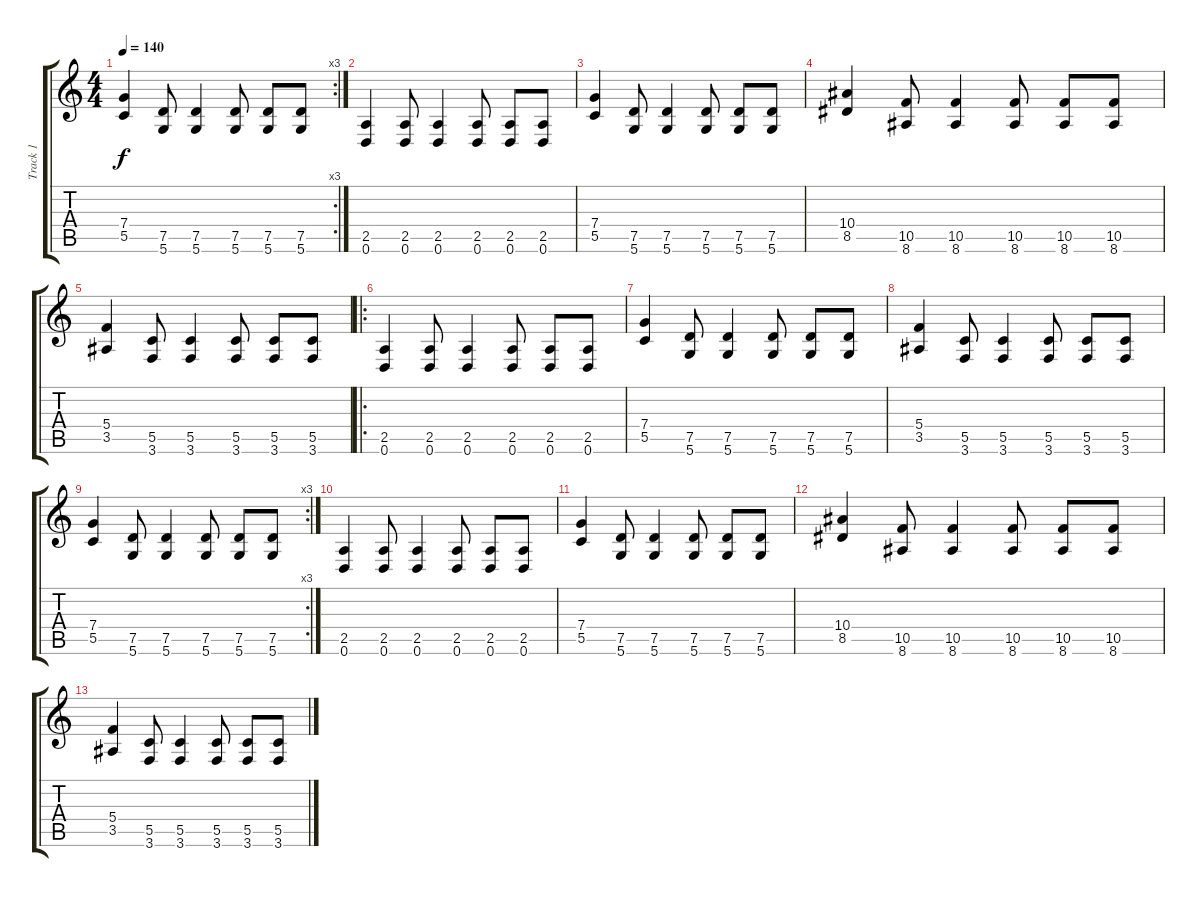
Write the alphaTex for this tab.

\track ("Track 1" "Track 1") {instrument acousticguitarsteel}
\staff {score tabs}
\tuning (D4 A3 F3 C3 G2 D2) {hide}
\rc 3
\ts (4 4)
\tempo 140
\clef g2
\ks c
(7.4 5.5).4{dy f} (7.5 5.6).8 (7.5 5.6).4 (7.5 5.6).8 (7.5 5.6).8 (7.5 5.6).8 |
(2.5 0.6).4 (2.5 0.6).8 (2.5 0.6).4 (2.5 0.6).8 (2.5 0.6).8 (2.5 0.6).8 |
(7.4 5.5).4 (7.5 5.6).8 (7.5 5.6).4 (7.5 5.6).8 (7.5 5.6).8 (7.5 5.6).8 |
(10.4 8.5).4 (10.5 8.6).8 (10.5 8.6).4 (10.5 8.6).8 (10.5 8.6).8 (10.5 8.6).8 |
(5.4 3.5).4 (5.5 3.6).8 (5.5 3.6).4 (5.5 3.6).8 (5.5 3.6).8 (5.5 3.6).8 |
\ro
(2.5 0.6).4 (2.5 0.6).8 (2.5 0.6).4 (2.5 0.6).8 (2.5 0.6).8 (2.5 0.6).8 |
(7.4 5.5).4 (7.5 5.6).8 (7.5 5.6).4 (7.5 5.6).8 (7.5 5.6).8 (7.5 5.6).8 |
(5.4 3.5).4 (5.5 3.6).8 (5.5 3.6).4 (5.5 3.6).8 (5.5 3.6).8 (5.5 3.6).8 |
\rc 3
(7.4 5.5).4 (7.5 5.6).8 (7.5 5.6).4 (7.5 5.6).8 (7.5 5.6).8 (7.5 5.6).8 |
(2.5 0.6).4 (2.5 0.6).8 (2.5 0.6).4 (2.5 0.6).8 (2.5 0.6).8 (2.5 0.6).8 |
(7.4 5.5).4 (7.5 5.6).8 (7.5 5.6).4 (7.5 5.6).8 (7.5 5.6).8 (7.5 5.6).8 |
(10.4 8.5).4 (10.5 8.6).8 (10.5 8.6).4 (10.5 8.6).8 (10.5 8.6).8 (10.5 8.6).8 |
(5.4 3.5).4 (5.5 3.6).8 (5.5 3.6).4 (5.5 3.6).8 (5.5 3.6).8 (5.5 3.6).8
